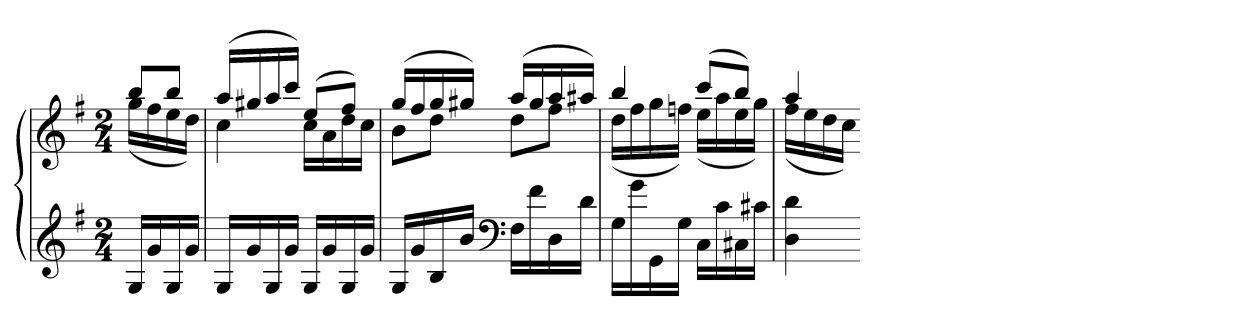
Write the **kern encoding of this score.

**kern	**kern
*part1	*part1
*staff2	*staff1
*clefG2	*clefG2
*k[f#]	*k[f#]
*G:	*G:
*M2/4	*M2/4
=	=
*	*^
16GLL	8bbL	(16ggLL
16g	.	16ff#
16G	8bbJ	16ee
16gJJ	.	16ddJJ)
=	=	=
16GLL	(16aaLL	4cc
16g	16gg#X	.
16G	16aa	.
16gJJ	16cccJJ)	.
16GLL	(8eeL	16ccLL
16g	.	16a
16G	8ff#J)	16dd
16gJJ	.	16ccJJ
=	=	=
16GLL	(16ggLL	8bL
16g	16ff#	.
16B	16gg	8ddJ
16bJJ	16gg#XJJ)	.
*clefF4	*	*
16F#LL	(16aaLL	8ddL
16f#	16gg#	.
16D	16aa	8ff#J
16dJJ	16aa#XJJ)	.
=	=	=
16GLL	4bb	(16ddLL
16g	.	16ff#
16GG	.	16gg
16GJJ	.	16ffnJJ)
16CLL	(8cccL	(16eeLL
16c	.	16aa
16C#X	8bbJ)	16ee
16c#XJJ	.	16ggJJ)
=	=	=
4D 4d	4aa	(16ff#LL
.	.	16ee
.	.	16dd
.	.	16ccJJ)
*	*v	*v
=-	=-
*-	*-
